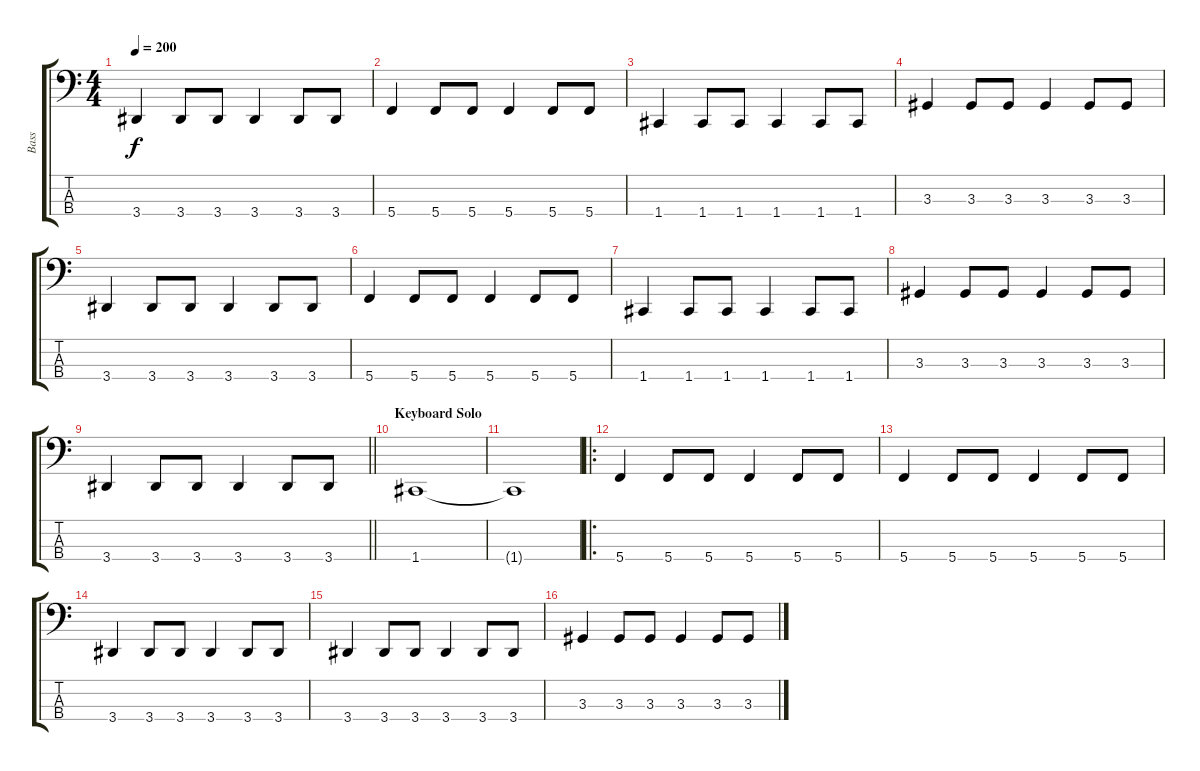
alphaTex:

\track ("Bass" "Bass") {instrument electricbassfinger}
\staff {score tabs}
\tuning (Eb2 Bb1 F1 C1) {hide}
\ts (4 4)
\tempo 200
\clef f4
\ks c
3.4.4{dy f} 3.4.8 3.4.8 3.4.4 3.4.8 3.4.8 |
5.4.4 5.4.8 5.4.8 5.4.4 5.4.8 5.4.8 |
1.4.4 1.4.8 1.4.8 1.4.4 1.4.8 1.4.8 |
3.3.4 3.3.8 3.3.8 3.3.4 3.3.8 3.3.8 |
3.4.4 3.4.8 3.4.8 3.4.4 3.4.8 3.4.8 |
5.4.4 5.4.8 5.4.8 5.4.4 5.4.8 5.4.8 |
1.4.4 1.4.8 1.4.8 1.4.4 1.4.8 1.4.8 |
3.3.4 3.3.8 3.3.8 3.3.4 3.3.8 3.3.8 |
\barLineRight lightlight
3.4.4 3.4.8 3.4.8 3.4.4 3.4.8 3.4.8 |
\section ("" "Keyboard Solo")
1.4.1 |
1.4{t}.1 |
\ro
5.4.4 5.4.8 5.4.8 5.4.4 5.4.8 5.4.8 |
5.4.4 5.4.8 5.4.8 5.4.4 5.4.8 5.4.8 |
3.4.4 3.4.8 3.4.8 3.4.4 3.4.8 3.4.8 |
3.4.4 3.4.8 3.4.8 3.4.4 3.4.8 3.4.8 |
3.3.4 3.3.8 3.3.8 3.3.4 3.3.8 3.3.8
